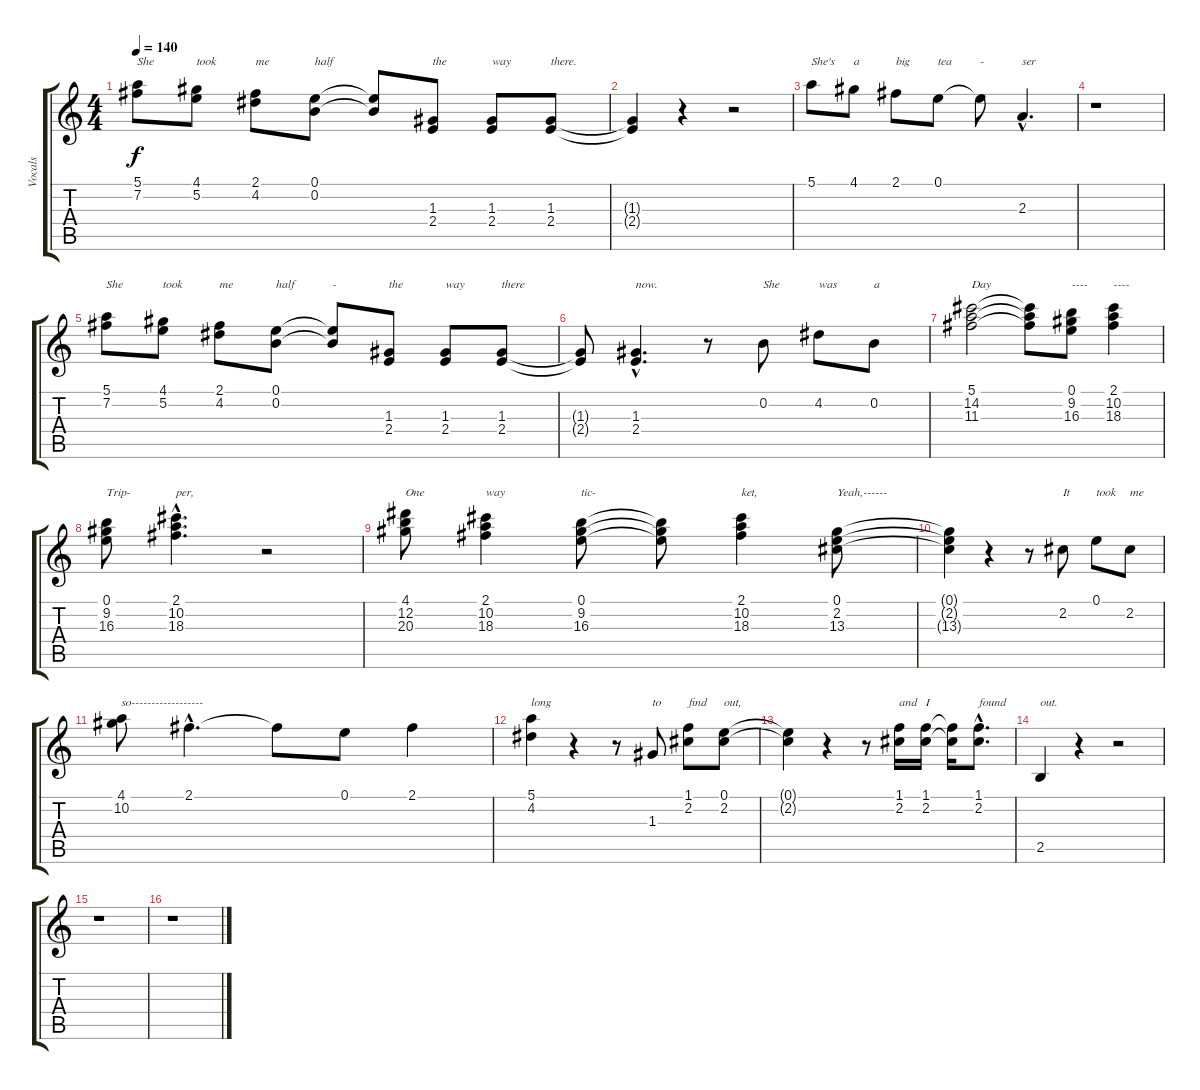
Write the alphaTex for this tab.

\track ("Vocals" "Vocals") {instrument electricguitarclean}
\staff {score tabs}
\tuning (E4 B3 G3 D3 A2 E2) {hide}
\ts (4 4)
\tempo 140
\clef g2
\ks c
(5.1 7.2).8{txt "She" dy f} (4.1 5.2).8{txt "took"} (2.1 4.2).8{txt "me"} (0.1 0.2).8{txt "half"} (0.1{t} 0.2{t}).8 (1.3 2.4).8{txt "the"} (1.3 2.4).8{txt "way"} (1.3 2.4).8{txt "there."} |
(1.3{t} 2.4{t}).4 r.4 r.2 |
5.1.8{txt "She's"} 4.1.8{txt "a"} 2.1.8{txt "big"} 0.1.8{txt "tea"} 0.1{t}.8{txt "-"} 2.3{hac}.4{d txt "ser"} |
r.1 |
(5.1 7.2).8{txt "She"} (4.1 5.2).8{txt "took"} (2.1 4.2).8{txt "me"} (0.1 0.2).8{txt "half"} (0.1{t} 0.2{t}).8{txt "-"} (1.3 2.4).8{txt "the"} (1.3 2.4).8{txt "way"} (1.3 2.4).8{txt "there"} |
(1.3{t} 2.4{t}).8 (1.3{hac} 2.4{hac}).4{d txt "now."} r.8 0.2.8{txt "She"} 4.2.8{txt "was"} 0.2.8{txt "a"} |
(5.1 14.2 11.3).2{txt "Day"} (5.1{t} 14.2{t} 11.3{t}).8 (0.1 9.2 16.3).8{txt "----"} (2.1 10.2 18.3).4{txt "----"} |
(0.1 9.2 16.3).8{txt "Trip-"} (2.1{hac} 10.2{hac} 18.3{hac}).4{d txt "per,"} r.2 |
(4.1 12.2 20.3).8{txt "One"} (2.1 10.2 18.3).4{txt "way"} (0.1 9.2 16.3).8{txt "tic-"} (0.1{t} 9.2{t} 16.3{t}).8 (2.1 10.2 18.3).4{txt "ket,"} (0.1 2.2 13.3).8{txt "Yeah,------"} |
(0.1{t} 2.2{t} 13.3{t}).4 r.4 r.8 2.2.8{txt "It"} 0.1.8{txt "took"} 2.2.8{txt "me"} |
(4.1 10.2).8{txt "so------------------"} 2.1{hac}.4{d} 2.1{t}.8 0.1.8 2.1.4 |
(5.1 4.2).4{txt "long"} r.4 r.8 1.3.8{txt "to"} (1.1 2.2).8{txt "find"} (0.1 2.2).8{txt "out,"} |
(0.1{t} 2.2{t}).4 r.4 r.8 (1.1 2.2).16{txt "and"} (1.1 2.2).16{txt "I"} (1.1{t} 2.2{t}).16 (1.1{hac} 2.2{hac}).8{d txt "found"} |
2.5.4{txt "out."} r.4 r.2 |
r.1 |
r.1
